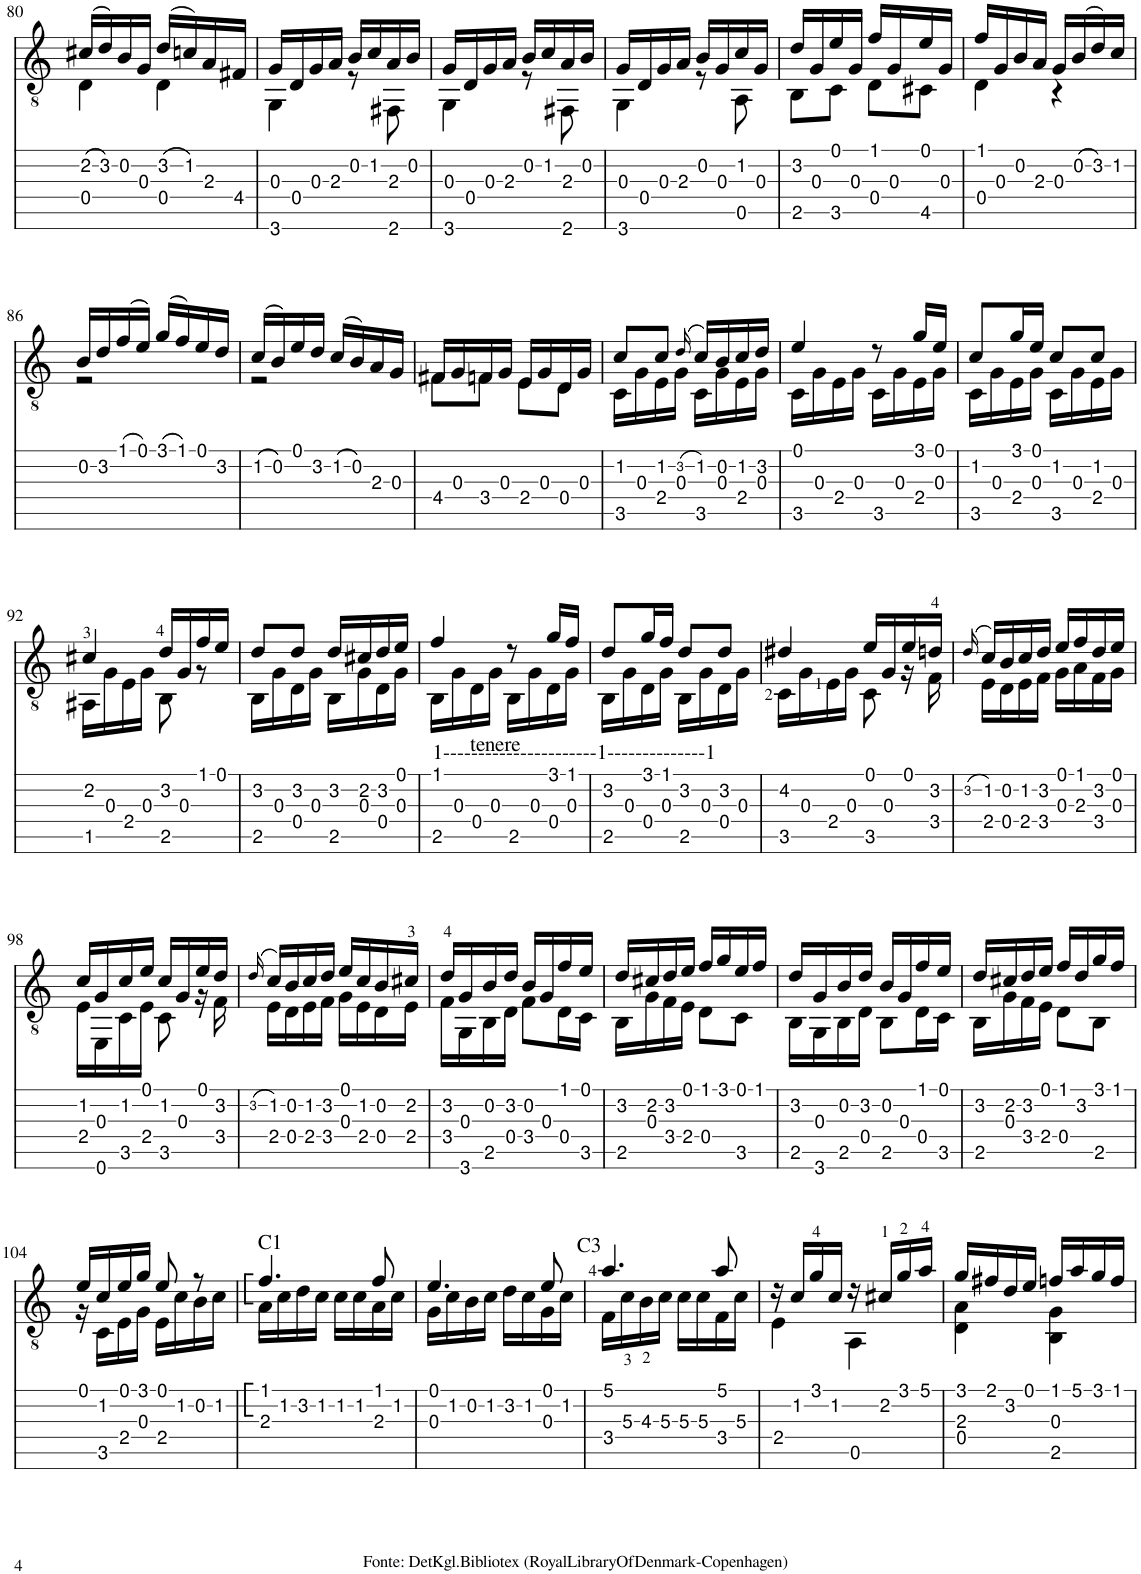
**kern	**kern
*part1	*part1
*staff2	*staff1
*I"Guitar	*
*I'Guit.	*
!!LO:PB:g=z
*	*clefGv2
*k[]	*k[]
*M2/4	*M2/4
=80	=80
*^	*^
16c#LL	4D	(16c#X/LL	4D\
16dJ	.	16d/)	.
16BL	.	16B/	.
16GJJ	.	16G/JJ	.
16dLL	4D	(16d/LL	4D\
16cJ	.	16cn/)	.
16AL	.	16A/	.
16F#JJ	.	16F#X/JJ	.
=81	=81	=81	=81
16GLL	4GG	16G/LL	4GG\
16DJ	.	16D/	.
16GL	.	16G/	.
16AJJ	.	16A/JJ	.
16BLL	8r	16B/LL	8r
16cJ	.	16c/	.
16AL	8FF#	16A/	8FF#X\
16BJJ	.	16B/JJ	.
=82	=82	=82	=82
16GLL	4GG	16G/LL	4GG\
16DJ	.	16D/	.
16GL	.	16G/	.
16AJJ	.	16A/JJ	.
16BLL	8r	16B/LL	8r
16cJ	.	16c/	.
16AL	8FF#	16A/	8FF#X\
16BJJ	.	16B/JJ	.
=83	=83	=83	=83
16GLL	4GG	16G/LL	4GG\
16DJ	.	16D/	.
16GL	.	16G/	.
16AJJ	.	16A/JJ	.
16BLL	8r	16B/LL	8r
16GJ	.	16G/	.
16cL	8AA	16c/	8AA\
16GJJ	.	16G/JJ	.
=84	=84	=84	=84
16dLL	8BBL	16d/LL	8BB\L
16GJ	.	16G/	.
16eL	8CJ	16e/	8C\J
16GJJ	.	16G/JJ	.
16fLL	8DL	16f/LL	8D\L
16GJ	.	16G/	.
16eL	8C#J	16e/	8C#X\J
16GJJ	.	16G/JJ	.
=85	=85	=85	=85
16fLL	4D	16f/LL	4D\
16GJ	.	16G/	.
16BL	.	16B/	.
16AJJ	.	16A/JJ	.
16GLL	4r	16G/LL	4r
16BJ	.	(16B/	.
16dL	.	16d/)	.
16cJJ	.	16c/JJ	.
!!LO:LB:g=z	!!
=86	=86	=86	=86
16BLL	2r	16B/LL	2r
16dJ	.	16d/	.
16fL	.	(16f/	.
16eJJ	.	16e/JJ)	.
16gLL	.	(16g/LL	.
16fJ	.	16f/)	.
16eL	.	16e/	.
16dJJ	.	16d/JJ	.
=87	=87	=87	=87
16cLL	2r	(16c/LL	2r
16BJ	.	16B/)	.
16eL	.	16e/	.
16dJJ	.	16d/JJ	.
16cLL	.	(16c/LL	.
16BJ	.	16B/)	.
16AL	.	16A/	.
16GJJ	.	16G/JJ	.
=88	=88	=88	=88
16F#LL	8F#L	16F#X/LL	8F#\L
16GJ	.	16G/	.
16FL	8FJ	16Fn/	8F\J
16GJJ	.	16G/JJ	.
16ELL	8EL	16E/LL	8E\L
16GJ	.	16G/	.
16DL	8DJ	16D/	8D\J
16GJJ	.	16G/JJ	.
=89	=89	=89	=89
8cL	16CLL	8c/L	16C\LL
.	16GJ	.	16G\
8cJ	16EL	8c/J	16E\
.	16GJJ	.	16G\JJ
qd	.	(16qd/	.
16cLL	16CLL	16c/LL)	16C\LL
16BJ	16GJ	16B/	16G\
16cL	16EL	16c/	16E\
16dJJ	16GJJ	16d/JJ	16G\JJ
=90	=90	=90	=90
4e	16CLL	4e/	16C\LL
.	16GJ	.	16G\
.	16EL	.	16E\
.	16GJJ	.	16G\JJ
8r	16CLL	8r	16C\LL
.	16GJ	.	16G\
16gLL	16EL	16g/LL	16E\
16eJJ	16GJJ	16e/JJ	16G\JJ
=91	=91	=91	=91
8cL	16CLL	8c/L	16C\LL
.	16GJ	.	16G\
16gL	16EL	16g/L	16E\
16eJJ	16GJJ	16e/JJ	16G\JJ
8cL	16CLL	8c/L	16C\LL
.	16GJ	.	16G\
8cJ	16EL	8c/J	16E\
.	16GJJ	.	16G\JJ
!!LO:LB:g=z	!!
=92	=92	=92	=92
4c#	16AA#LL	4c#X/	16AA#X\LL
.	16GJ	.	16G\
.	16EL	.	16E\
.	16GJJ	.	16G\JJ
16dLL	8BB	16d/LL	8BB\
16GJ	.	16G/	.
16fL	8r	16f/	8r
16eJJ	.	16e/JJ	.
=93	=93	=93	=93
8dL	16BBLL	8d/L	16BB\LL
.	16GJ	.	16G\
8dJ	16DL	8d/J	16D\
.	16GJJ	.	16G\JJ
16dLL	16BBLL	16d/LL	16BB\LL
16c#J	16GJ	16c#X/	16G\
16dL	16DL	16d/	16D\
16eJJ	16GJJ	16e/JJ	16G\JJ
=94	=94	=94	=94
!LO:TX:a:t=1----------------------1--------------1	!	!	!
4f	16BBLL	4f/	16BB\LL
.	16GJ	.	16G\
!	!LO:TX:a:t=tenere	!	!
.	16DL	.	16D\
.	16GJJ	.	16G\JJ
8r	16BBLL	8r	16BB\LL
.	16GJ	.	16G\
16gLL	16DL	16g/LL	16D\
16fJJ	16GJJ	16f/JJ	16G\JJ
=95	=95	=95	=95
8dL	16BBLL	8d/L	16BB\LL
.	16GJ	.	16G\
16gL	16DL	16g/L	16D\
16fJJ	16GJJ	16f/JJ	16G\JJ
8dL	16BBLL	8d/L	16BB\LL
.	16GJ	.	16G\
8dJ	16DL	8d/J	16D\
.	16GJJ	.	16G\JJ
=96	=96	=96	=96
4d#	16CLL	4d#X/	16C\LL
.	16GJ	.	16G\
.	16EL	.	16E\
.	16GJJ	.	16G\JJ
16eLL	8C	16e/LL	8C\
16GJ	.	16G/	.
16eL	16r	16e/	16r
16dJJ	16F	16dn/JJ	16F\
=97	=97	=97	=97
qd	.	(16qd/	.
16cLL	16ELL	16c/LL)	16E\LL
16BJ	16DJ	16B/	16D\
16cL	16EL	16c/	16E\
16dJJ	16FJJ	16d/JJ	16F\JJ
16eLL	16GLL	16e/LL	16G\LL
16fJ	16AJ	16f/	16A\
16dL	16FL	16d/	16F\
16eJJ	16GJJ	16e/JJ	16G\JJ
!!LO:LB:g=z	!!
=98	=98	=98	=98
16cLL	16ELL	16c/LL	16E\LL
16GJ	16EEJ	16G/	16EE\
16cL	16CL	16c/	16C\
16eJJ	16EJJ	16e/JJ	16E\JJ
16cLL	8C	16c/LL	8C\
16GJ	.	16G/	.
16eL	16r	16e/	16r
16dJJ	16F	16d/JJ	16F\
=99	=99	=99	=99
qd	.	(16qd/	.
16cLL	16ELL	16c/LL)	16E\LL
16BJ	16DJ	16B/	16D\
16cL	16EL	16c/	16E\
16dJJ	16FJJ	16d/JJ	16F\JJ
16eLL	16GLL	16e/LL	16G\LL
16cJ	16EJ	16c/	16E\
16BL	16DL	16B/	16D\
16c#JJ	16EJJ	16c#X/JJ	16E\JJ
=100	=100	=100	=100
16dLL	16FLL	16d/LL	16F\LL
16GJ	16GGJ	16G/	16GG\
16BL	16BBL	16B/	16BB\
16dJJ	16DJJ	16d/JJ	16D\JJ
16BLL	8FL	16B/LL	8F\L
16GJ	.	16G/	.
16fL	16DL	16f/	16D\L
16eJJ	16CJJ	16e/JJ	16C\JJ
=101	=101	=101	=101
16dLL	16BBLL	16d/LL	16BB\LL
16c#J	16GJ	16c#X/	16G\
16dL	16FL	16d/	16F\
16eJJ	16EJJ	16e/JJ	16E\JJ
16fLL	8DL	16f/LL	8D\L
16gJ	.	16g/	.
16eL	8CJ	16e/	8C\J
16fJJ	.	16f/JJ	.
=102	=102	=102	=102
16dLL	16BBLL	16d/LL	16BB\LL
16GJ	16GGJ	16G/	16GG\
16BL	16BBL	16B/	16BB\
16dJJ	16DJJ	16d/JJ	16D\JJ
16BLL	8BBL	16B/LL	8BB\L
16GJ	.	16G/	.
16fL	16DL	16f/	16D\L
16eJJ	16CJJ	16e/JJ	16C\JJ
=103	=103	=103	=103
16dLL	16BBLL	16d/LL	16BB\LL
16c#J	16GJ	16c#X/	16G\
16dL	16FL	16d/	16F\
16eJJ	16EJJ	16e/JJ	16E\JJ
16fLL	8DL	16f/LL	8D\L
16dJ	.	16d/	.
16gL	8BBJ	16g/	8BB\J
16fJJ	.	16f/JJ	.
!!LO:LB:g=z	!!
=104	=104	=104	=104
16eLL	16r	16e/LL	16r
16cJ	16CLL	16c/	16C\LL
16eL	16E	16e/	16E\
16gJJ	16GJJ	16g/JJ	16G\JJ
8e	16ELL	8e/	16E\LL
.	16cJ	.	16c\
8r	16BL	8r	16B\
.	16cJJ	.	16c\JJ
=105	=105	=105	=105
!	!	!LO:TX:a:t=C1	!
4.f	16ALL	4.f/	16A\LL
.	16cJ	.	16c\
.	16dL	.	16d\
.	16cJJ	.	16c\JJ
.	16cLL	.	16c\LL
.	16cJ	.	16c\
8f	16AL	8f/	16A\
.	16cJJ	.	16c\JJ
=106	=106	=106	=106
4.e	16GLL	4.e/	16G\LL
.	16cJ	.	16c\
.	16BL	.	16B\
.	16cJJ	.	16c\JJ
.	16dLL	.	16d\LL
.	16cJ	.	16c\
8e	16GL	8e/	16G\
.	16cJJ	.	16c\JJ
=107	=107	=107	=107
!	!	!LO:TX:a:t=C3	!
4.a	16FLL	4.a/	16F\LL
.	16cJ	.	16c\
.	16BL	.	16B\
.	16cJJ	.	16c\JJ
.	16cLL	.	16c\LL
.	16cJ	.	16c\
8a	16FL	8a/	16F\
.	16cJJ	.	16c\JJ
=108	=108	=108	=108
16r	4E	16r	4E\
16cLL	.	16c/LL	.
16g	.	16g/	.
16cJJ	.	16c/JJ	.
16r	4AA	16r	4AA\
16c#LL	.	16c#X/LL	.
16g	.	16g/	.
16aJJ	.	16a/JJ	.
=109	=109	=109	=109
16gLL	4D 4A	16g/LL	4D\ 4A\
16f#J	.	16f#X/	.
16dL	.	16d/	.
16eJJ	.	16e/JJ	.
16fLL	4BB 4G	16fn/LL	4BB\ 4G\
16aJ	.	16a/	.
16gL	.	16g/	.
16fJJ	.	16f/JJ	.
*v	*v	*	*
*	*v	*v
=	=
*-	*-
